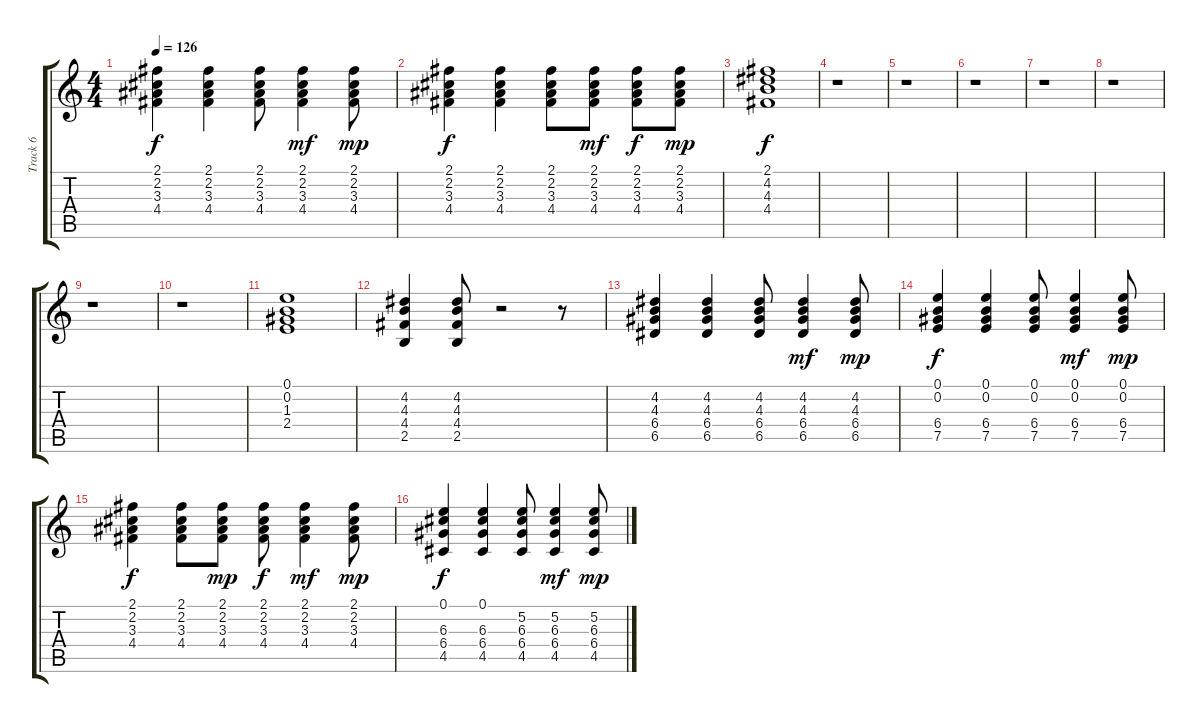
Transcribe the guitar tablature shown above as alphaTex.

\track ("Track 6" "Track 6") {instrument acousticguitarsteel}
\staff {score tabs}
\tuning (E4 B3 G3 D3 A2 E2) {hide}
\ts (4 4)
\tempo 126
\clef g2
\ks c
(2.1 2.2 3.3 4.4).4{dy f} (2.1 2.2 3.3 4.4).4 (2.1 2.2 3.3 4.4).8 (2.1 2.2 3.3 4.4).4{dy mf} (2.1 2.2 3.3 4.4).8{dy mp} |
(2.1 2.2 3.3 4.4).4{dy f} (2.1 2.2 3.3 4.4).4 (2.1 2.2 3.3 4.4).8 (2.1 2.2 3.3 4.4).8{dy mf} (2.1 2.2 3.3 4.4).8{dy f} (2.1 2.2 3.3 4.4).8{dy mp} |
(2.1 4.2 4.3 4.4).1{dy f} |
r.1 |
r.1 |
r.1 |
r.1 |
r.1 |
r.1 |
r.1 |
(0.1 0.2 1.3 2.4).1 |
(4.2 4.3 4.4 2.5).4 (4.2 4.3 4.4 2.5).8 r.2 r.8 |
(4.2 4.3 6.4 6.5).4 (4.2 4.3 6.4 6.5).4 (4.2 4.3 6.4 6.5).8 (4.2 4.3 6.4 6.5).4{dy mf} (4.2 4.3 6.4 6.5).8{dy mp} |
(0.1 0.2 6.4 7.5).4{dy f} (0.1 0.2 6.4 7.5).4 (0.1 0.2 6.4 7.5).8 (0.1 0.2 6.4 7.5).4{dy mf} (0.1 0.2 6.4 7.5).8{dy mp} |
(2.1 2.2 3.3 4.4).4{dy f} (2.1 2.2 3.3 4.4).8 (2.1 2.2 3.3 4.4).8{dy mp} (2.1 2.2 3.3 4.4).8{dy f} (2.1 2.2 3.3 4.4).4{dy mf} (2.1 2.2 3.3 4.4).8{dy mp} |
(0.1 6.3 6.4 4.5).4{dy f} (0.1 6.3 6.4 4.5).4 (5.2 6.3 6.4 4.5).8 (5.2 6.3 6.4 4.5).4{dy mf} (5.2 6.3 6.4 4.5).8{dy mp}
